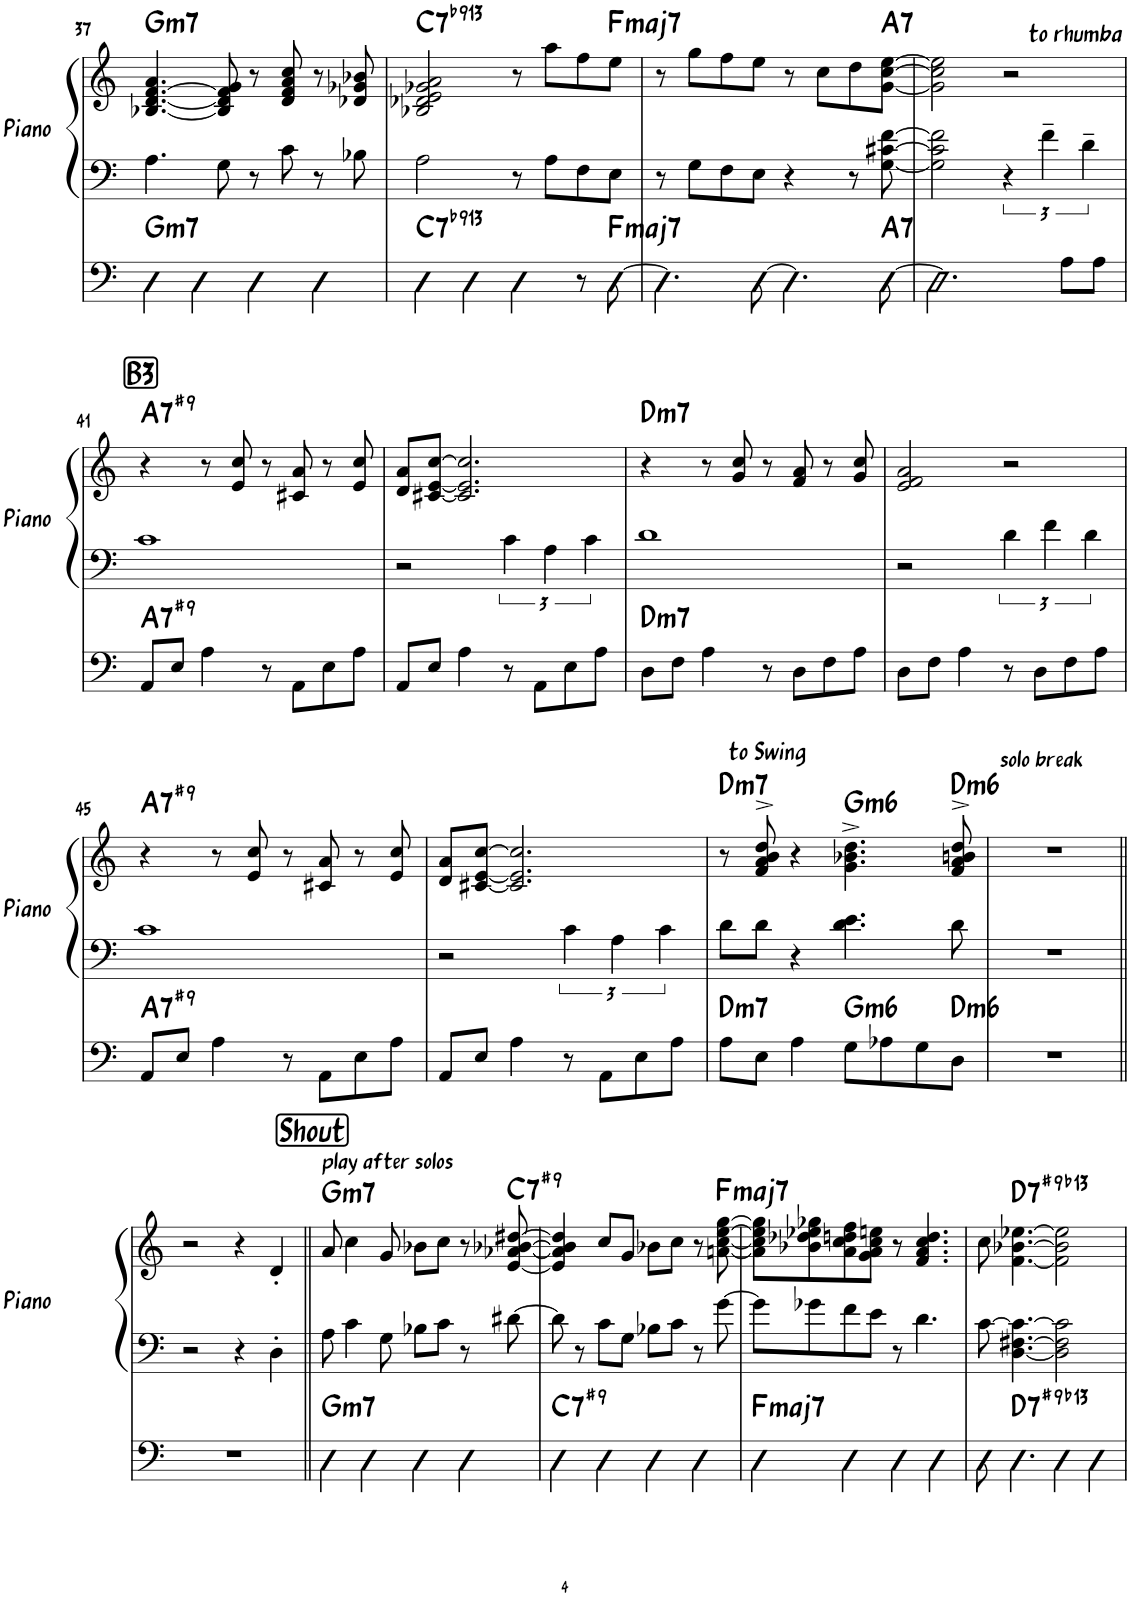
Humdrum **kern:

**kern	**harte	**kern	**kern	**harte
*part2	*part2	*part1	*part1	*part1
*staff3	*	*staff2	*staff1	*
*I"Bass	*	*I"Piano	*	*
*	*	*I'Piano	*	*
!!LO:PB:g=z
*clefF4	*	*clefF4	*clefG2	*
*Trd7c12	*	*	*	*
*k[]	*	*k[]	*k[]	*
*M4/4	*	*M4/4	*M4/4	*
=37	=37	=37	=37	=37
!	!LO:H:kt=m7	!	!	!LO:H:kt=m7
4D\	G:min7	4.A\	[4.B-X/ [4.d/ [4.f/ 4.a/	G:min7
4D\	.	.	.	.
.	.	8G\	8B-/] 8d/] 8f/] 8g/	.
4D\	.	8r	8r	.
.	.	8c\	8d/ 8f/ 8a/ 8cc/	.
4D\	.	8r	8r	.
.	.	8B-X\	8d-X/ 8g-X/ 8b-X/	.
=38	=38	=38	=38	=38
!	!LO:H:kt=7	!	!	!LO:H:kt=7
4D\	C:7(b9,13)	2A\	2B-X/ 2d-X/ 2e/ 2g-X/ 2a/	C:7(b9,13)
4D\	.	.	.	.
4D\	.	8r	8r	.
.	.	8A\L	8aa\L	.
8r	.	8F\	8ff\	.
!	!LO:H:kt=maj7	!	!	!LO:H:kt=maj7
[8D\	F:maj7	8E\J	8ee\J	F:maj7
=39	=39	=39	=39	=39
4.D\]	.	8r	8r	.
.	.	8G\L	8gg\L	.
.	.	8F\	8ff\	.
[8D\	.	8E\J	8ee\J	.
4.D\]	.	4r	8r	.
.	.	.	8cc\L	.
.	.	8r	8dd\	.
!	!LO:H:kt=7	!	!	!LO:H:kt=7
[8D\	A:7	[8G\ [8c#X\ [8f\	[8g\ [8cc\ [8ee\J	A:7
=40	=40	=40	=40	=40
*	*	*	*^	*
2.D\]	.	2G\] 2c#\] 2f\]	2g\] 2cc\] 2ee\]	2.ryy	.
.	.	6r	2r	.	.
.	.	6f~\	.	.	.
!	!	!	!	!LO:TX:a:t=to rhumba	!
8A\L	.	.	.	4ryy	.
.	.	6d~\	.	.	.
8A\J	.	.	.	.	.
!!LO:LB:g=z
!!LO:REH:place=s1:a:rj:fs=16:t=B3
=41	=41	=41	=41	=41	=41
!	!LO:H:kt=7	!	!	!	!LO:H:kt=7
*	*	*	*v	*v	*
8AA/L	A:7(#9)	1c	4r	A:7(#9)
8E/J	.	.	.	.
4A\	.	.	8r	.
.	.	.	8e/ 8cc/	.
8r	.	.	8r	.
8AA\L	.	.	8c#X/ 8a/	.
8E\	.	.	8r	.
8A\J	.	.	8e/ 8cc/	.
=42	=42	=42	=42	=42
8AA/L	.	2r	8d/ 8a/L	.
8E/J	.	.	[8c#X/ [8e/ [8cc/J	.
4A\	.	.	2.c#/] 2.e/] 2.cc/]	.
8r	.	6c\	.	.
8AA\L	.	.	.	.
.	.	6A\	.	.
8E\	.	.	.	.
.	.	6c\	.	.
8A\J	.	.	.	.
=43	=43	=43	=43	=43
!	!LO:H:kt=m7	!	!	!LO:H:kt=m7
8D\L	D:min7	1d	4r	D:min7
8F\J	.	.	.	.
4A\	.	.	8r	.
.	.	.	8g/ 8cc/	.
8r	.	.	8r	.
8D\L	.	.	8f/ 8a/	.
8F\	.	.	8r	.
8A\J	.	.	8g/ 8cc/	.
=44	=44	=44	=44	=44
8D\L	.	2r	2e/ 2f/ 2a/	.
8F\J	.	.	.	.
4A\	.	.	.	.
8r	.	6d\	2r	.
8D\L	.	.	.	.
.	.	6f\	.	.
8F\	.	.	.	.
.	.	6d\	.	.
8A\J	.	.	.	.
!!LO:LB:g=z
=45	=45	=45	=45	=45
!	!LO:H:kt=7	!	!	!LO:H:kt=7
8AA/L	A:7(#9)	1c	4r	A:7(#9)
8E/J	.	.	.	.
4A\	.	.	8r	.
.	.	.	8e/ 8cc/	.
8r	.	.	8r	.
8AA\L	.	.	8c#X/ 8a/	.
8E\	.	.	8r	.
8A\J	.	.	8e/ 8cc/	.
=46	=46	=46	=46	=46
8AA/L	.	2r	8d/ 8a/L	.
8E/J	.	.	[8c#X/ [8e/ [8cc/J	.
4A\	.	.	2.c#/] 2.e/] 2.cc/]	.
8r	.	6c\	.	.
8AA\L	.	.	.	.
.	.	6A\	.	.
8E\	.	.	.	.
.	.	6c\	.	.
8A\J	.	.	.	.
=47	=47	=47	=47	=47
!	!LO:H:kt=m7	!	!	!LO:H:kt=m7
8A\L	D:min7	8d\L	8r	D:min7
!	!	!	!LO:TX:a:t=to Swing	!
8E\J	.	8d\J	8f/^> 8a/^> 8b/^> 8dd/^>	.
4A\	.	4r	4r	.
!	!LO:H:kt=m6	!	!	!LO:H:kt=m6
8G\L	G:min6	4.d\ 4.e\	4.g\^ 4.b-X\^ 4.dd\^	G:min6
8A-X\	.	.	.	.
8G\	.	.	.	.
!	!LO:H:kt=m6	!	!	!LO:H:kt=m6
8D\J	D:min6	8d\	8f/^> 8a/^> 8bn/^> 8dd/^>	D:min6
=48	=48	=48	=48	=48
!	!	!	!LO:TX:a:t=solo break	!
1r	.	1r	1r	.
!!LO:LB:g=z
=1||	=1||	=1||	=1||	=1||
1r	.	2r	2r	.
.	.	4r	4r	.
.	.	4D'\	4d'/	.
!!LO:REH:place=s1:a:rj:fs=16:t=Shout
=2||	=2||	=2||	=2||	=2||
!	!LO:H:kt=m7	!	!LO:TX:a:t=play after solos	!LO:H:kt=m7
4D\	G:min7	8A\	8a/	G:min7
.	.	4c\	4cc\	.
4D\	.	.	.	.
.	.	8G\	8g/	.
4D\	.	8B-X\L	8b-X\L	.
.	.	8c\J	8cc\J	.
4D\	.	8r	8r	.
!	!	!	!	!LO:H:kt=7
.	.	[8d#X\	[8e/ [8a-X/ [8b-X/ [8dd#X/	C:7(#9)
=3	=3	=3	=3	=3
!	!LO:H:kt=7	!	!	!
4D\	C:7(#9)	8d#\]	4e/] 4a-/] 4b-/] 4dd#/]	.
.	.	8r	.	.
4D\	.	8c\L	8cc/L	.
.	.	8G\J	8g/J	.
4D\	.	8B-X\L	8b-X\L	.
.	.	8c\J	8cc\J	.
4D\	.	8r	8r	.
!	!	!	!	!LO:H:kt=maj7
.	.	[8g\	[8an\ [8cc\ [8ee\ [8gg\	F:maj7
=4	=4	=4	=4	=4
!	!LO:H:kt=maj7	!	!	!
4D\	F:maj7	8g\L]	8a\] 8cc\] 8ee\] 8gg\]L	.
.	.	8g-X\	8b-X\ 8dd-X\ 8ee-X\ 8gg-X\	.
4D\	.	8f\	8a\ 8cc\ 8ddn\ 8ff\	.
.	.	8e\J	8g\ 8a\ 8cc\ 8een\J	.
4D\	.	8r	8r	.
.	.	4.d\	4.f/ 4.a/ 4.cc/ 4.dd/	.
4D\	.	.	.	.
=5	=5	=5	=5	=5
8D\	.	[8c\	8cc\	.
!	!LO:H:kt=7	!	!	!LO:H:kt=7
4.D\	D:7(#9,b13)	[4.D\ [4.F#X\ 4.c\_	[4.f\ [4.b-X\ [4.ee-X\	D:7(#9,b13)
4D\	.	2D\] 2F#\] 2c\]	2f\] 2b-\] 2ee-\]	.
4D\	.	.	.	.
=	=	=	=	=
*-	*-	*-	*-	*-
